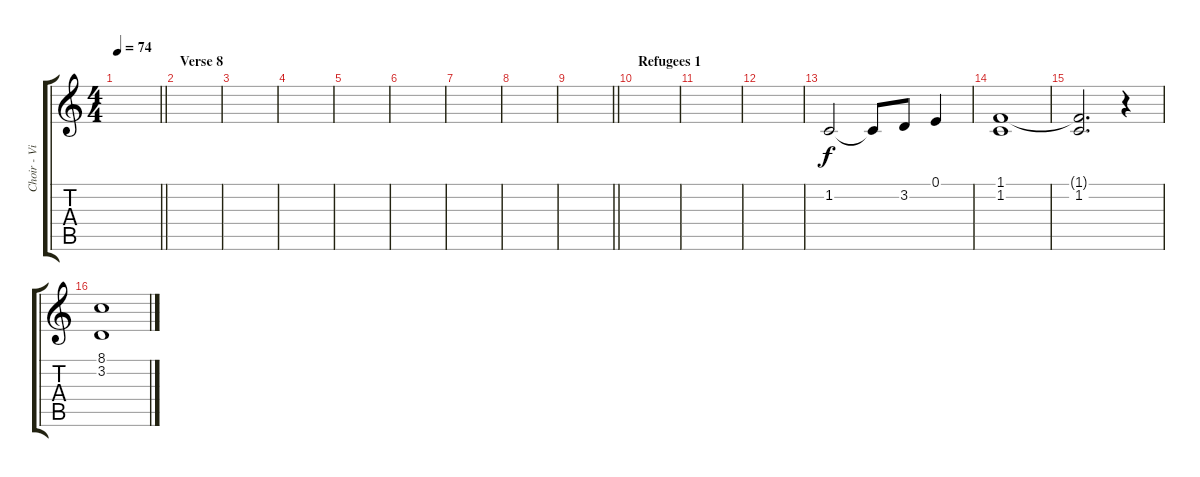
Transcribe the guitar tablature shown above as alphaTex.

\track ("Choir - Violin" "Choir - Vi") {instrument pad4choir}
\staff {score tabs}
\tuning (E4 B3 G3 D3 A2 E2) {hide}
\ts (4 4)
\tempo 74
\clef g2
\barLineRight lightlight
\ks c
|
\section ("" "Verse 8")
|
|
|
|
|
|
|
\barLineRight lightlight
|
\section ("" "Refugees 1")
|
|
|
1.2.2 1.2{t}.8 3.2.8 0.1.4 |
(1.1 1.2).1{volume 9} |
(1.1{t} 1.2).2{d} r.4 |
(8.1 3.2).1{volume 11}
